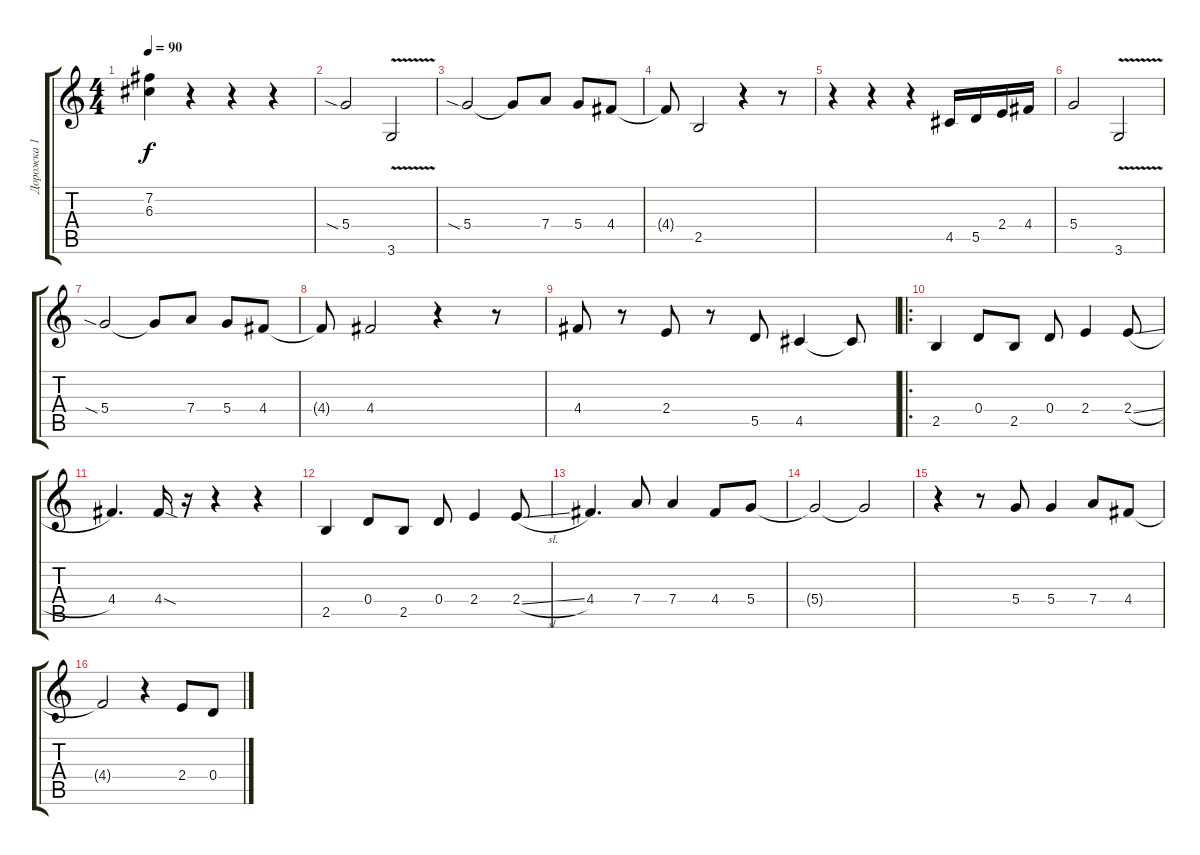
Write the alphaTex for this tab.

\track ("Дорожка 1" "Дорожка 1") {instrument acousticguitarsteel}
\staff {score tabs}
\tuning (E4 B3 G3 D3 A2 E2) {hide}
\ts (4 4)
\tempo 90
\clef g2
\ks c
(7.2 6.3).4{dy f} r.4 r.4 r.4 |
5.4{sia}.2 3.6{v}.2 |
5.4{sia}.2 5.4{t}.8 7.4.8 5.4.8 4.4.8 |
4.4{t}.8 2.5.2 r.4 r.8 |
r.4 r.4 r.4 4.5.16 5.5.16 2.4.16 4.4.16 |
5.4.2 3.6{v}.2 |
5.4{sia}.2 5.4{t}.8 7.4.8 5.4.8 4.4.8 |
4.4{t}.8 4.4.2 r.4 r.8 |
4.4.8 r.8 2.4.8 r.8 5.5.8 4.5.4 4.5{t}.8 |
\ro
2.5.4{instrument acousticguitarsteel} 0.4.8 2.5.8 0.4.8 2.4.4 2.4{sl}.8 |
4.4.4{d} 4.4{sod}.16 r.16 r.4 r.4 |
2.5.4 0.4.8 2.5.8 0.4.8 2.4.4 2.4{sl}.8 |
4.4.4{d} 7.4.8 7.4.4 4.4.8 5.4.8 |
5.4{t}.2 5.4{t}.2 |
r.4 r.8 5.4.8 5.4.4 7.4.8 4.4.8 |
4.4{t}.2 r.4 2.4.8 0.4.8
